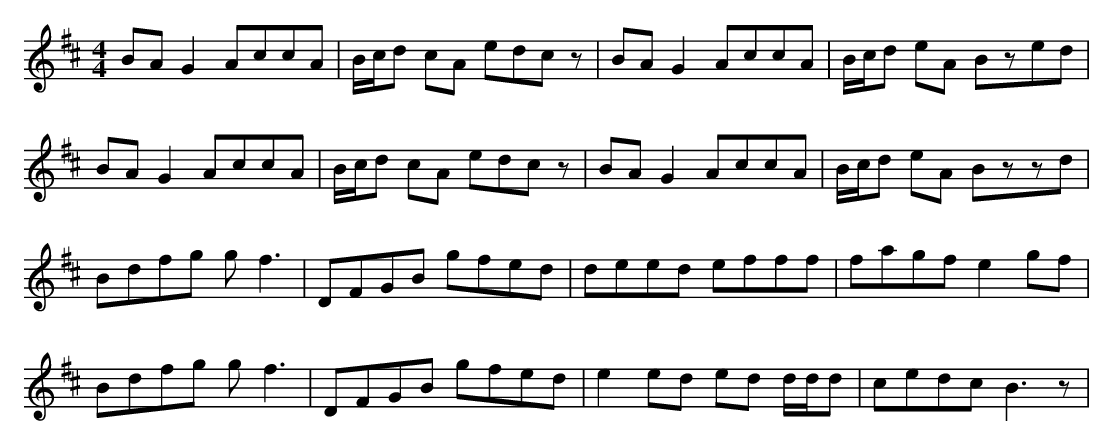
X:1
M:4/4
K:Bmin
BA G2 AccA|B/c/d cA edcz|BA G2 AccA|B/c/d eA Bzed|
BA G2 AccA|B/c/d cA edcz|BA G2 AccA|B/c/d eA Bzzd|
Bdfg g f3|DFGB gfed|deed efff|fagf e2 gf|
Bdfg g f3|DFGB gfed|e2 ed ed d/d/d|cedc B3z|
